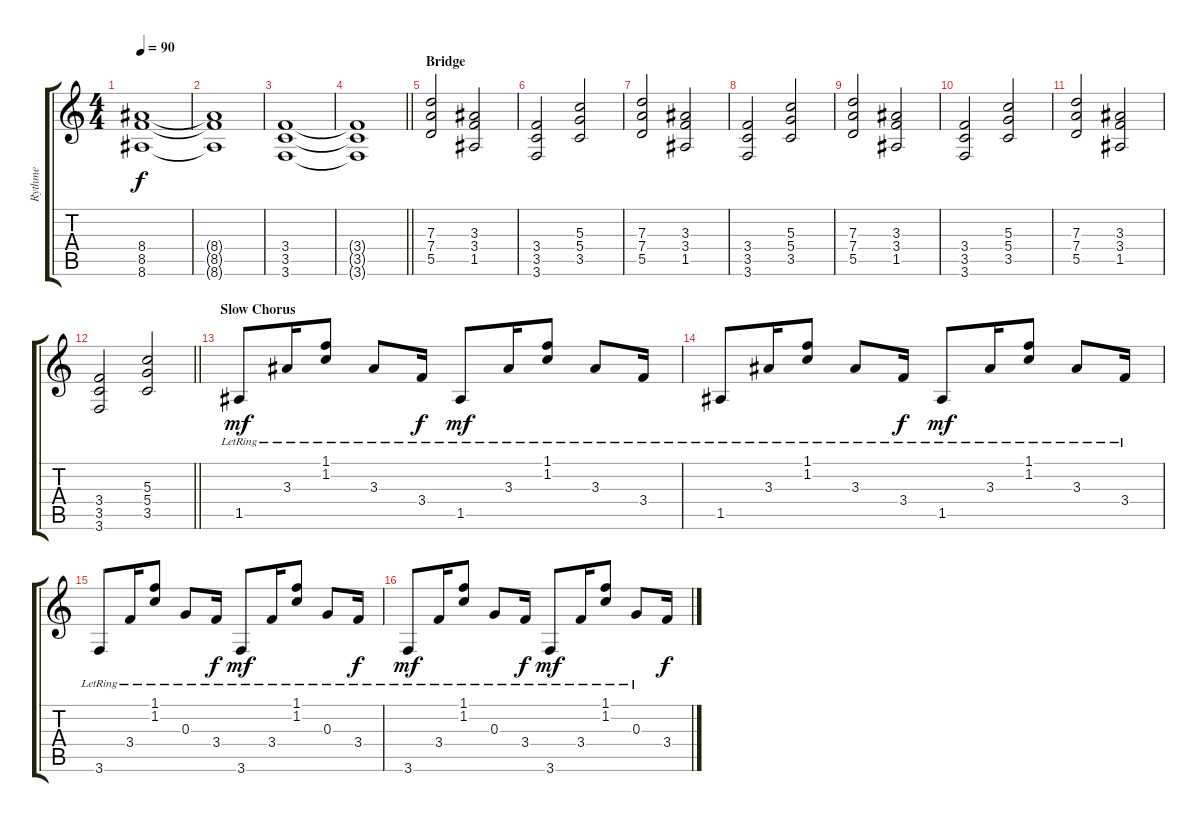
\track ("Rythme" "Rythme") {instrument distortionguitar}
\staff {score tabs}
\tuning (E4 B3 G3 D3 A2 D2) {hide}
\ts (4 4)
\tempo 90
\clef g2
\ks c
(8.4 8.5 8.6).1{dy f} |
(8.4{t} 8.5{t} 8.6{t}).1 |
(3.4 3.5 3.6).1 |
\barLineRight lightlight
(3.4{t} 3.5{t} 3.6{t}).1 |
\section ("" "Bridge")
(7.3 7.4 5.5).2 (3.3 3.4 1.5).2 |
(3.4 3.5 3.6).2 (5.3 5.4 3.5).2 |
(7.3 7.4 5.5).2 (3.3 3.4 1.5).2 |
(3.4 3.5 3.6).2 (5.3 5.4 3.5).2 |
(7.3 7.4 5.5).2 (3.3 3.4 1.5).2 |
(3.4 3.5 3.6).2 (5.3 5.4 3.5).2 |
(7.3 7.4 5.5).2 (3.3 3.4 1.5).2 |
\barLineRight lightlight
(3.4 3.5 3.6).2 (5.3 5.4 3.5).2 |
\section ("" "Slow Chorus")
1.5{lr}.8{dy mf instrument electricguitarjazz} 3.3{lr}.16 (1.1{lr} 1.2{lr}).8 3.3{lr}.8 3.4{lr}.16{dy f} 1.5{lr}.8{dy mf} 3.3{lr}.16 (1.1{lr} 1.2{lr}).8 3.3{lr}.8 3.4{lr}.16 |
1.5{lr}.8 3.3{lr}.16 (1.1{lr} 1.2{lr}).8 3.3{lr}.8 3.4{lr}.16{dy f} 1.5{lr}.8{dy mf} 3.3{lr}.16 (1.1{lr} 1.2{lr}).8 3.3{lr}.8 3.4{lr}.16 |
3.6{lr}.8 3.4{lr}.16 (1.1{lr} 1.2{lr}).8 0.3{lr}.8 3.4{lr}.16{dy f} 3.6{lr}.8{dy mf} 3.4{lr}.16 (1.1{lr} 1.2{lr}).8 0.3{lr}.8 3.4{lr}.16{dy f} |
3.6{lr}.8{dy mf} 3.4{lr}.16 (1.1{lr} 1.2{lr}).8 0.3{lr}.8 3.4{lr}.16{dy f} 3.6{lr}.8{dy mf} 3.4{lr}.16 (1.1{lr} 1.2{lr}).8 0.3{lr}.8 3.4.16{dy f}
